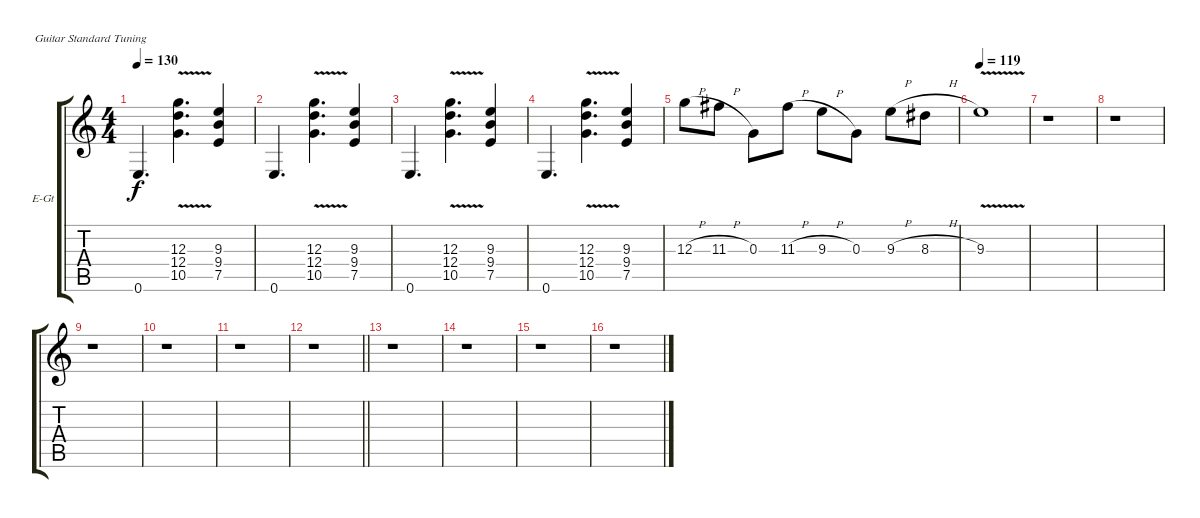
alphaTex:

\bracketExtendMode groupsimilarinstruments
\firstSystemTrackNameOrientation horizontal
\otherSystemsTrackNameOrientation horizontal
\track ("R Rhythm" "E-Gt") {instrument distortionguitar}
\staff {score tabs}
\tuning (E4 B3 G3 D3 A2 E2)
\ts (4 4)
\tempo 130
\clef g2
\ks c
0.6.4{d dy f} (12.3{v} 12.4{v} 10.5{v}).4{d} (9.3 9.4 7.5).4 |
0.6.4{d} (12.3{v} 12.4{v} 10.5{v}).4{d} (9.3 9.4 7.5).4 |
0.6.4{d} (12.3{v} 12.4{v} 10.5{v}).4{d} (9.3 9.4 7.5).4 |
0.6.4{d} (12.3{v} 12.4{v} 10.5{v}).4{d} (9.3 9.4 7.5).4 |
12.3{h}.8 11.3{h}.8 0.3.8 11.3{h}.8 9.3{h}.8 0.3.8 9.3{h}.8 8.3{h}.8 |
\tempo 119
9.3{v}.1 |
r.1 |
r.1 |
r.1 |
r.1 |
r.1 |
\barLineRight lightlight
r.1 |
r.1 |
r.1 |
r.1 |
r.1
